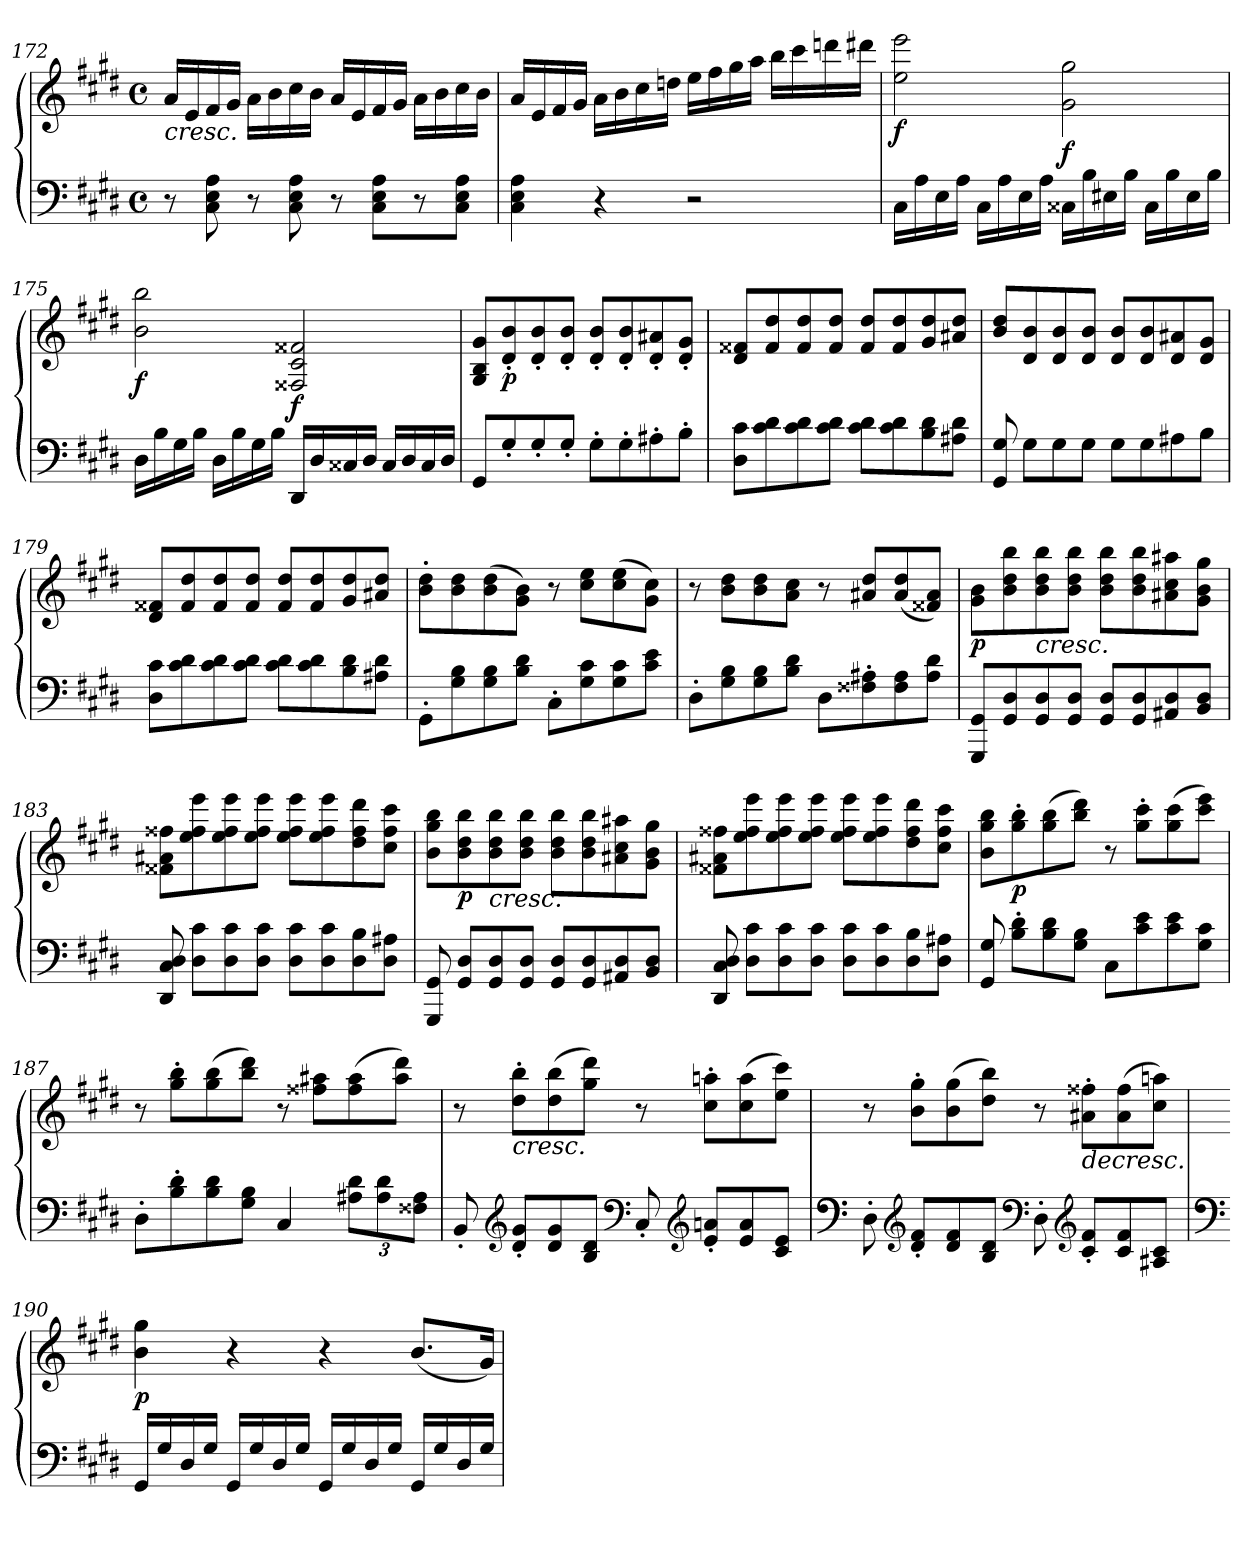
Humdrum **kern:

**kern	**kern	**dynam
*part1	*part1	*part1
*staff2	*staff1	*staff1/2
*clefF4	*clefG2	*
*k[f#c#g#d#]	*k[f#c#g#d#]	*
*E:	*E:	*
*M4/4	*M4/4	*
*met(c)	*met(c)	*
=172	=172	=172
!	!LO:TX:b:i:t=cresc.	!
8r	16a/LL	.
.	16e/	.
8C#\ 8E\ 8A\	16f#/	.
.	16g#/JJ	.
8r	16a\LL	.
.	16b\	.
8C#\ 8E\ 8A\	16cc#\	.
.	16b\JJ	.
8r	16a/LL	.
.	16e/	.
8C#\ 8E\ 8A\L	16f#/	.
.	16g#/JJ	.
8r	16a\LL	.
.	16b\	.
8C#\ 8E\ 8A\J	16cc#\	.
.	16b\JJ	.
!!LO:LB:g=z
=173	=173	=173
4C#\ 4E\ 4A\	16a/LL	.
.	16e/	.
.	16f#/	.
.	16g#/JJ	.
4r	16a\LL	.
.	16b\	.
.	16cc#\	.
.	16ddn\JJ	.
2r	16ee\LL	.
.	16ff#\	.
.	16gg#\	.
.	16aa\JJ	.
.	16bb\LL	.
.	16ccc#\	.
.	16dddn\	.
.	16ddd#X\JJ	.
=174	=174	=174
!	!	!LO:DY:b
16C#\LL	2ee\ 2eee\	f
16A\	.	.
16E\	.	.
16A\JJ	.	.
16C#\LL	.	.
16A\	.	.
16E\	.	.
16A\JJ	.	.
!	!	!LO:DY:b
16C##X\LL	2g#\ 2gg#\	f
16B\	.	.
16E#X\	.	.
16B\JJ	.	.
16C##\LL	.	.
16B\	.	.
16E#\	.	.
16B\JJ	.	.
=175	=175	=175
!	!	!LO:DY:b
16D#\LL	2b\ 2bb\	f
16B\	.	.
16G#\	.	.
16B\JJ	.	.
16D#\LL	.	.
16B\	.	.
16G#\	.	.
16B\JJ	.	.
!	!	!LO:DY:b
16DD#/LL	2F##X/ 2c#/ 2f##X/	f
16D#/	.	.
16C##X/	.	.
16D#/JJ	.	.
16C##/LL	.	.
16D#/	.	.
16C##/	.	.
16D#/JJ	.	.
!!LO:PB:g=z
=176	=176	=176
8GG#/L	8G#/ 8B/ 8g#/L	.
!	!	!LO:DY:b
8G#'</	8d#/'< 8b/'<	p
8G#'</	8d#/'< 8b/'<	.
8G#'</J	8d#/'< 8b/'<J	.
8G#'>\L	8d#/'< 8b/'<L	.
8G#'>\	8d#/'< 8b/'<	.
8A#X'>\	8d#/'< 8a#X/'<	.
8B'>\J	8d#/'< 8g#/'<J	.
=177	=177	=177
8D#\ 8c#\L	8d#/ 8f##X/L	.
8c#\ 8d#\	8f##/ 8dd#/	.
8c#\ 8d#\	8f##/ 8dd#/	.
8c#\ 8d#\J	8f##/ 8dd#/J	.
8c#\ 8d#\L	8f##/ 8dd#/L	.
8c#\ 8d#\	8f##/ 8dd#/	.
8B\ 8d#\	8g#/ 8dd#/	.
8A#X\ 8d#\J	8a#X/ 8dd#/J	.
=178	=178	=178
8GG#/ 8G#/	8b/ 8dd#/L	.
8G#\L	8d#/ 8b/	.
8G#\	8d#/ 8b/	.
8G#\J	8d#/ 8b/J	.
8G#\L	8d#/ 8b/L	.
8G#\	8d#/ 8b/	.
8A#X\	8d#/ 8a#X/	.
8B\J	8d#/ 8g#/J	.
=179	=179	=179
8D#\ 8c#\L	8d#/ 8f##X/L	.
8c#\ 8d#\	8f##/ 8dd#/	.
8c#\ 8d#\	8f##/ 8dd#/	.
8c#\ 8d#\J	8f##/ 8dd#/J	.
8c#\ 8d#\L	8f##/ 8dd#/L	.
8c#\ 8d#\	8f##/ 8dd#/	.
8B\ 8d#\	8g#/ 8dd#/	.
8A#X\ 8d#\J	8a#X/ 8dd#/J	.
=180	=180	=180
8GG#'>\L	8b\'> 8dd#\'>L	.
8G#\ 8B\	8b\ 8dd#\	.
8G#\ 8B\	(>8b\ 8dd#\	.
8B\ 8d#\J	8g#\ 8b\J)	.
8C#'>\L	8r	.
8G#\ 8c#\	8cc#\ 8ee\L	.
8G#\ 8c#\	(>8cc#\ 8ee\	.
8c#\ 8e\J	8g#\ 8cc#\J)	.
!!LO:LB:g=z
=181	=181	=181
8D#'>\L	8r	.
8G#\ 8B\	8b\ 8dd#\L	.
8G#\ 8B\	8b\ 8dd#\	.
8B\ 8d#\J	8a\ 8cc#\J	.
8D#\L	8r	.
8F##X\'> 8A#X\'>	8a#X/ 8dd#/L	.
8F##\ 8A#\	(<8a#/ 8dd#/	.
8A#\ 8d#\J	8f##X/ 8a#/J)	.
=182	=182	=182
!	!	!LO:DY:b
8GGG#/ 8GG#/L	8g#\ 8b\L	p
8GG#/ 8D#/	8b\ 8dd#\ 8bb\	.
!	!LO:TX:b:i:t=cresc.	!
8GG#/ 8D#/	8b\ 8dd#\ 8bb\	.
8GG#/ 8D#/J	8b\ 8dd#\ 8bb\J	.
8GG#/ 8D#/L	8b\ 8dd#\ 8bb\L	.
8GG#/ 8D#/	8b\ 8dd#\ 8bb\	.
8AA#X/ 8D#/	8a#X\ 8cc#\ 8aa#X\	.
8BB/ 8D#/J	8g#\ 8b\ 8gg#\J	.
=183	=183	=183
8DD#/ 8C#/ 8D#/	8f##X\ 8a#X\ 8ff##X\L	.
8D#\ 8c#\L	8ee\ 8ff##\ 8eee\	.
8D#\ 8c#\	8ee\ 8ff##\ 8eee\	.
8D#\ 8c#\J	8ee\ 8ff##\ 8eee\J	.
8D#\ 8c#\L	8ee\ 8ff##\ 8eee\L	.
8D#\ 8c#\	8ee\ 8ff##\ 8eee\	.
8D#\ 8B\	8dd#\ 8ff##\ 8ddd#\	.
8D#\ 8A#X\J	8cc#\ 8ff##\ 8ccc#\J	.
=184	=184	=184
8GGG#/ 8GG#/	8b\ 8gg#\ 8bb\L	.
!	!	!LO:DY:b
8GG#/ 8D#/L	8b\ 8dd#\ 8bb\	p
!	!LO:TX:b:i:t=cresc.	!
8GG#/ 8D#/	8b\ 8dd#\ 8bb\	.
8GG#/ 8D#/J	8b\ 8dd#\ 8bb\J	.
8GG#/ 8D#/L	8b\ 8dd#\ 8bb\L	.
8GG#/ 8D#/	8b\ 8dd#\ 8bb\	.
8AA#X/ 8D#/	8a#X\ 8cc#\ 8aa#X\	.
8BB/ 8D#/J	8g#\ 8b\ 8gg#\J	.
=185	=185	=185
8DD#/ 8C#/ 8D#/	8f##X\ 8a#X\ 8ff##X\L	.
8D#\ 8c#\L	8ee\ 8ff##\ 8eee\	.
8D#\ 8c#\	8ee\ 8ff##\ 8eee\	.
8D#\ 8c#\J	8ee\ 8ff##\ 8eee\J	.
8D#\ 8c#\L	8ee\ 8ff##\ 8eee\L	.
8D#\ 8c#\	8ee\ 8ff##\ 8eee\	.
8D#\ 8B\	8dd#\ 8ff##\ 8ddd#\	.
8D#\ 8A#X\J	8cc#\ 8ff##\ 8ccc#\J	.
!!LO:LB:g=z
=186	=186	=186
8GG#/ 8G#/	8b\ 8gg#\ 8bb\L	.
!	!	!LO:DY:b
8B\'> 8d#\'>L	8gg#\'> 8bb\'>	p
8B\ 8d#\	(>8gg#\ 8bb\	.
8G#\ 8B\J	8bb\ 8ddd#\J)	.
8C#\L	8r	.
8c#\ 8e\	8gg#\'> 8ccc#\'>L	.
8c#\ 8e\	(>8gg#\ 8ccc#\	.
8G#\ 8c#\J	8ccc#\ 8eee\J)	.
=187	=187	=187
8D#'>\L	8r	.
8B\'> 8d#\'>	8gg#\'> 8bb\'>L	.
8B\ 8d#\	(>8gg#\ 8bb\	.
8G#\ 8B\J	8bb\ 8ddd#\J)	.
4C#/	8r	.
.	8ff##X\ 8aa#X\L	.
12A#X\ 12d#\L	(>8ff##\ 8aa#\	.
12A#\ 12d#\	.	.
.	8aa#\ 8ddd#\J)	.
12F##X\ 12A#\J	.	.
=188	=188	=188
8BB'</	8r	.
*clefG2	*	*
!	!LO:TX:b:i:t=cresc.	!
8d#/'< 8g#/'<L	8dd#\'> 8bb\'>L	.
8d#/ 8g#/	(>8dd#\ 8bb\	.
8B/ 8d#/J	8gg#\ 8ddd#\J)	.
*clefF4	*	*
8C#'</	8r	.
*clefG2	*	*
8e/'< 8an/'<L	8cc#\'> 8aan\'>L	.
8e/ 8a/	(>8cc#\ 8aa\	.
8c#/ 8e/J	8ee\ 8ccc#\J)	.
=189	=189	=189
*clefF4	*	*
8D#'>\	8r	.
*clefG2	*	*
8d#/'< 8f#/'<L	8b\'> 8gg#\'>L	.
8d#/ 8f#/	(>8b\ 8gg#\	.
8B/ 8d#/J	8dd#\ 8bb\J)	.
*clefF4	*	*
8D#'>\	8r	.
*clefG2	*	*
!	!LO:TX:b:i:t=decresc.	!
8c#/'< 8f#/'<L	8a#X\'> 8ff##X\'>L	.
8c#/ 8f#/	(>8a#\ 8ff##\	.
8A#X/ 8c#/J	8cc#\ 8aan\J)	.
!!LO:LB:g=z
=190	=190	=190
*clefF4	*	*
!	!	!LO:DY:b
16GG#/LL	4b\ 4gg#\	p
16G#/	.	.
16D#/	.	.
16G#/JJ	.	.
16GG#/LL	4r	.
16G#/	.	.
16D#/	.	.
16G#/JJ	.	.
16GG#/LL	4r	.
16G#/	.	.
16D#/	.	.
16G#/JJ	.	.
16GG#/LL	(<8.b/L	.
16G#/	.	.
16D#/	.	.
16G#/JJ	16g#/Jk)	.
=	=	=
*-	*-	*-
